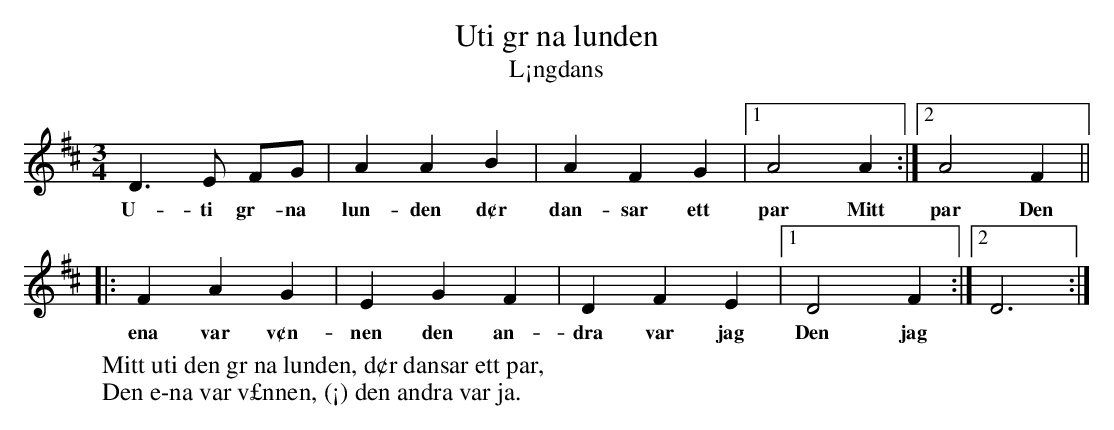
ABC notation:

X:1
T:Uti gr na lunden
T:L¡ngdans
M:3/4
L:1/8
K:D
D3 E FG | A2 A2 B2 | A2 F2 G2 |1 A4 A2 :|2 A4 F2 ||
w:U-ti gr -na lun-den d¢r dan-sar ett par Mitt par Den
|:F2 A2 G2 | E2 G2 F2 | D2 F2 E2 |1 D4 F2 :|2 D6 :|
w:ena var v¢n-nen den an-dra var jag Den jag
W:Mitt uti den gr na lunden, d¢r dansar ett par,
W:Den e-na var v£nnen, (¡) den andra var ja.
